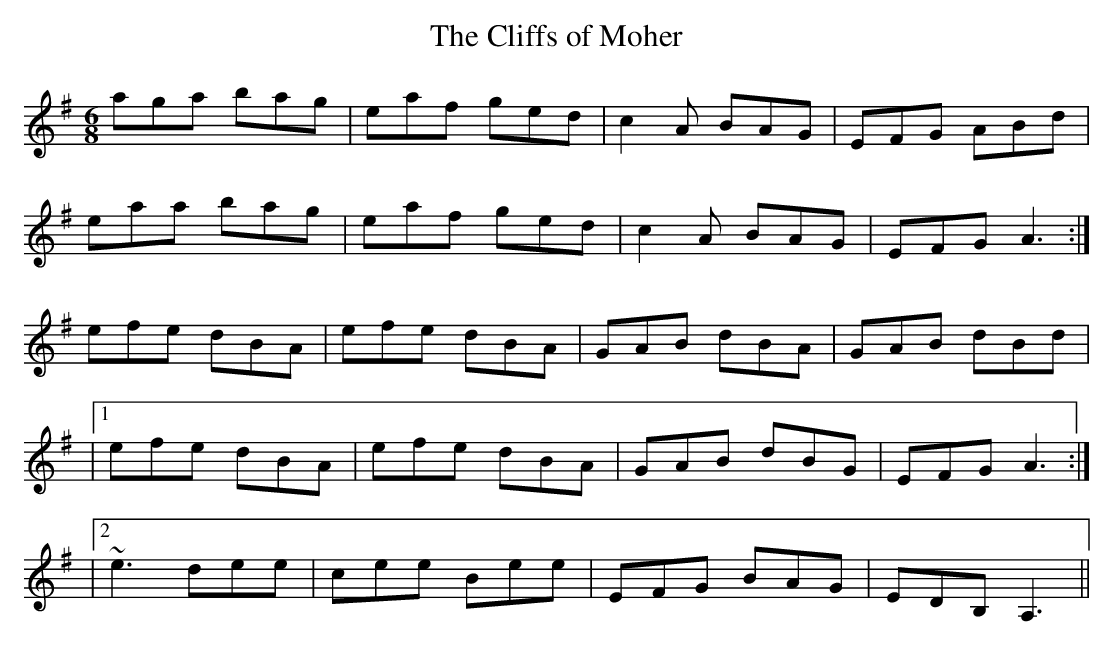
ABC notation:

X:1
T:Cliffs of Moher, The
L:1/8
M:6/8
K:Ador
aga bag|eaf ged|c2A BAG|EFG ABd|
eaa bag|eaf ged|c2A BAG|EFG A3:|
efe dBA|efe dBA|GAB dBA|GAB dBd|
|1 efe dBA|efe dBA|GAB dBG|EFG A3:|
|2 ~e3 dee|cee Bee|EFG BAG|EDB, A,3||
